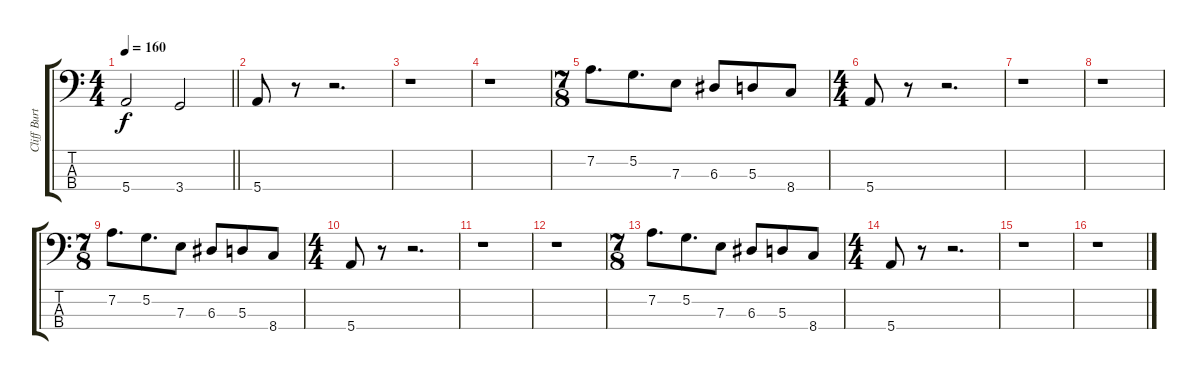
\track ("Cliff Burton" "Cliff Burt") {instrument electricbassfinger}
\staff {score tabs}
\tuning (G2 D2 A1 E1) {hide}
\ts (4 4)
\tempo 160
\clef f4
\barLineRight lightlight
\ks c
5.4.2{dy f} 3.4.2 |
5.4.8 r.8 r.2{d} |
r.1 |
r.1 |
\ts (7 8)
7.2.8{d} 5.2.8{d} 7.3.8 6.3.8 5.3.8 8.4.8 |
\ts (4 4)
5.4.8 r.8 r.2{d} |
r.1 |
r.1 |
\ts (7 8)
7.2.8{d} 5.2.8{d} 7.3.8 6.3.8 5.3.8 8.4.8 |
\ts (4 4)
5.4.8 r.8 r.2{d} |
r.1 |
r.1 |
\ts (7 8)
7.2.8{d} 5.2.8{d} 7.3.8 6.3.8 5.3.8 8.4.8 |
\ts (4 4)
5.4.8 r.8 r.2{d} |
r.1 |
r.1
